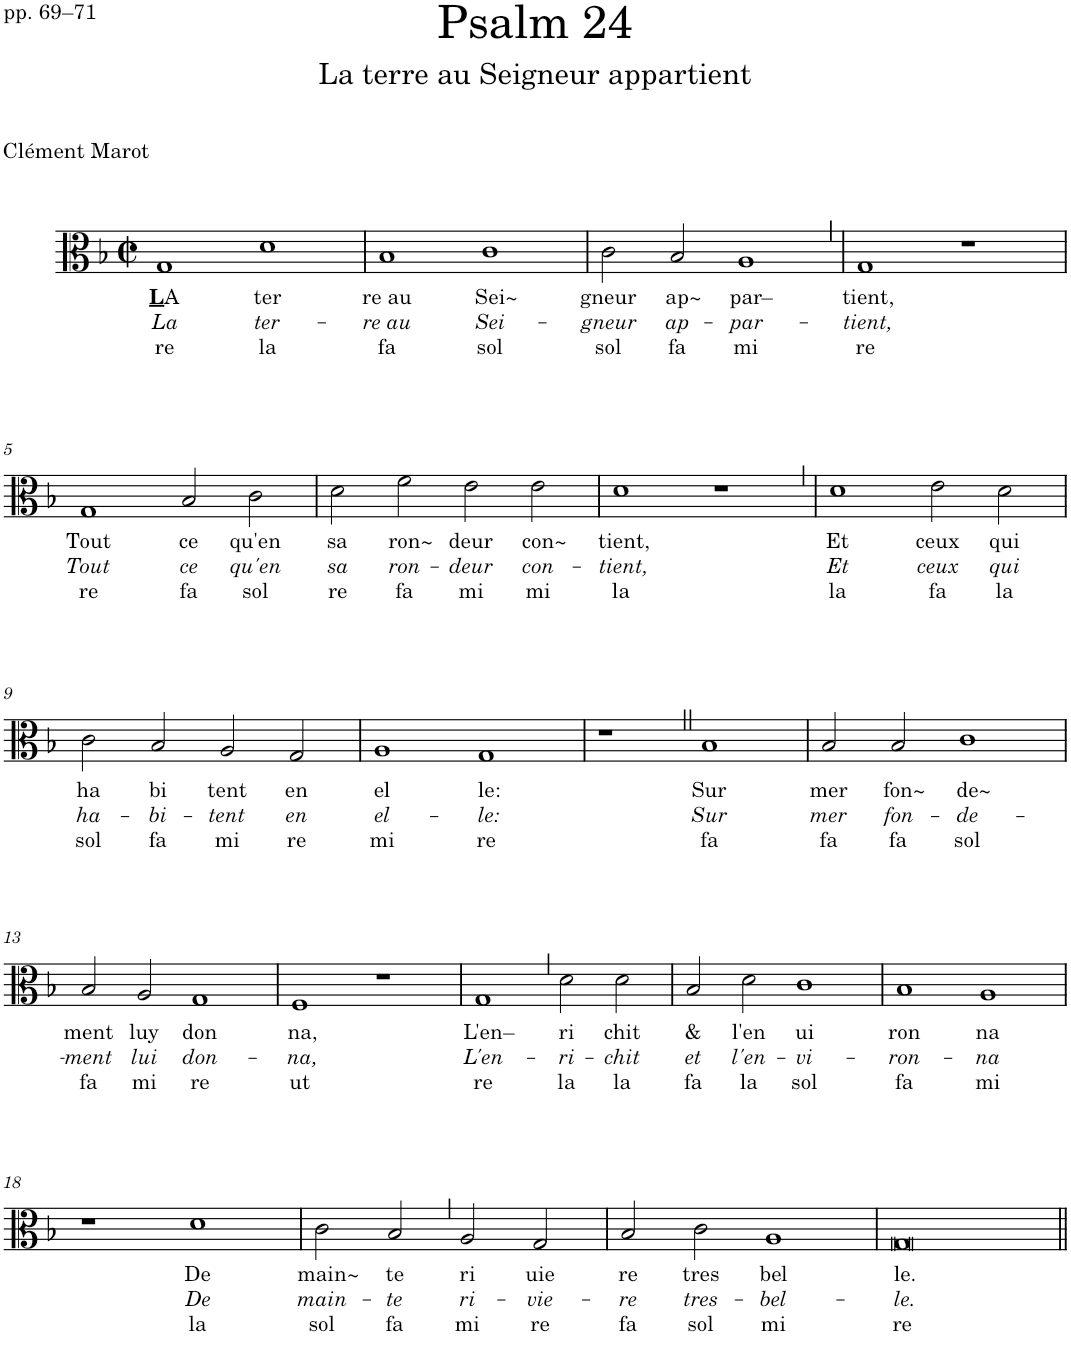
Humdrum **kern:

**kern	**text	**text	**text
*part1	*part1	*part1	*part1
*staff1	*staff1	*staff1	*staff1
*I"Voice	*	*	*
*I'Vo.	*	*	*
*clefC3	*	*	*
*k[b-]	*	*	*
*M4/2	*	*	*
*met(c|)	*	*	*
=1	=1	=1	=1
!	!LO:LY:b	!LO:LY:b	!LO:LY:b
1G	L A	La	re
!	!LO:LY:b	!LO:LY:b	!LO:LY:b
1d	ter	ter-	la
=2	=2	=2	=2
!	!LO:LY:b	!LO:LY:b	!LO:LY:b
1B-	re au	-re au	fa
!	!LO:LY:b	!LO:LY:b	!LO:LY:b
1c	Sei~	Sei-	sol
=3	=3	=3	=3
!	!LO:LY:b	!LO:LY:b	!LO:LY:b
2c\	gneur	-gneur	sol
!	!LO:LY:b	!LO:LY:b	!LO:LY:b
2B-/	ap~	ap-	fa
!	!LO:LY:b	!LO:LY:b	!LO:LY:b
1AZ	par–	-par-	mi
=4	=4	=4	=4
!	!LO:LY:b	!LO:LY:b	!LO:LY:b
1G	tient,	-tient,	re
1r	.	.	.
!!LO:LB:g=z
=5	=5	=5	=5
!	!LO:LY:b	!LO:LY:b	!LO:LY:b
1G	Tout	Tout	re
!	!LO:LY:b	!LO:LY:b	!LO:LY:b
2B-/	ce	ce	fa
!	!LO:LY:b	!LO:LY:b	!LO:LY:b
2c\	qu'en	qu'en	sol
=6	=6	=6	=6
!	!LO:LY:b	!LO:LY:b	!LO:LY:b
2d\	sa	sa	re
!	!LO:LY:b	!LO:LY:b	!LO:LY:b
2f\	ron~	ron-	fa
!	!LO:LY:b	!LO:LY:b	!LO:LY:b
2e\	deur	-deur	mi
!	!LO:LY:b	!LO:LY:b	!LO:LY:b
2e\	con~	con-	mi
=7	=7	=7	=7
!	!LO:LY:b	!LO:LY:b	!LO:LY:b
1d	tient,	-tient,	la
1r	.	.	.
=8	=8	=8	=8
!	!LO:LY:b	!LO:LY:b	!LO:LY:b
1d	Et	Et	la
!	!LO:LY:b	!LO:LY:b	!LO:LY:b
2e\	ceux	ceux	fa
!	!LO:LY:b	!LO:LY:b	!LO:LY:b
2d\	qui	qui	la
!!LO:LB:g=z
=9	=9	=9	=9
!	!LO:LY:b	!LO:LY:b	!LO:LY:b
2c\	ha	ha-	sol
!	!LO:LY:b	!LO:LY:b	!LO:LY:b
2B-/	bi	-bi-	fa
!	!LO:LY:b	!LO:LY:b	!LO:LY:b
2A/	tent	-tent	mi
!	!LO:LY:b	!LO:LY:b	!LO:LY:b
2G/	en	en	re
=10	=10	=10	=10
!	!LO:LY:b	!LO:LY:b	!LO:LY:b
1A	el	el-	mi
!	!LO:LY:b	!LO:LY:b	!LO:LY:b
1G	le:	-le:	re
=11	=11	=11	=11
1r	.	.	.
!	!LO:LY:b	!LO:LY:b	!LO:LY:b
1B-	Sur	Sur	fa
=12	=12	=12	=12
!	!LO:LY:b	!LO:LY:b	!LO:LY:b
2B-/	mer	mer	fa
!	!LO:LY:b	!LO:LY:b	!LO:LY:b
2B-/	fon~	fon-	fa
!	!LO:LY:b	!LO:LY:b	!LO:LY:b
1c	de~	-de-	sol
!!LO:LB:g=z
=13	=13	=13	=13
!	!LO:LY:b	!LO:LY:b	!LO:LY:b
2B-/	ment	-ment	fa
!	!LO:LY:b	!LO:LY:b	!LO:LY:b
2A/	luy	lui	mi
!	!LO:LY:b	!LO:LY:b	!LO:LY:b
1G	don	don-	re
=14	=14	=14	=14
!	!LO:LY:b	!LO:LY:b	!LO:LY:b
1F	na,	-na,	ut
1r	.	.	.
=15	=15	=15	=15
!	!LO:LY:b	!LO:LY:b	!LO:LY:b
1GZ	L'en–	L'en-	re
!	!LO:LY:b	!LO:LY:b	!LO:LY:b
2d\	ri	-ri-	la
!	!LO:LY:b	!LO:LY:b	!LO:LY:b
2d\	chit	-chit	la
=16	=16	=16	=16
!	!LO:LY:b	!LO:LY:b	!LO:LY:b
2B-/	&	et	fa
!	!LO:LY:b	!LO:LY:b	!LO:LY:b
2d\	l'en	l'en-	la
!	!LO:LY:b	!LO:LY:b	!LO:LY:b
1c	ui	-vi-	sol
=17	=17	=17	=17
!	!LO:LY:b	!LO:LY:b	!LO:LY:b
1B-	ron	-ron-	fa
!	!LO:LY:b	!LO:LY:b	!LO:LY:b
1A	na	-na	mi
!!LO:LB:g=z
=18	=18	=18	=18
1r	.	.	.
!	!LO:LY:b	!LO:LY:b	!LO:LY:b
1d	De	De	la
=19	=19	=19	=19
!	!LO:LY:b	!LO:LY:b	!LO:LY:b
2c\	main~	main-	sol
!	!LO:LY:b	!LO:LY:b	!LO:LY:b
2B-Z/	te	-te	fa
!	!LO:LY:b	!LO:LY:b	!LO:LY:b
2A/	ri	ri-	mi
!	!LO:LY:b	!LO:LY:b	!LO:LY:b
2G/	uie	-vie-	re
=20	=20	=20	=20
!	!LO:LY:b	!LO:LY:b	!LO:LY:b
2B-/	re	-re	fa
!	!LO:LY:b	!LO:LY:b	!LO:LY:b
2c\	tres	tres-	sol
!	!LO:LY:b	!LO:LY:b	!LO:LY:b
1A	bel	-bel-	mi
=21	=21	=21	=21
!	!LO:LY:b	!LO:LY:b	!LO:LY:b
0G	le.	-le.	re
=||	=||	=||	=||
*-	*-	*-	*-
